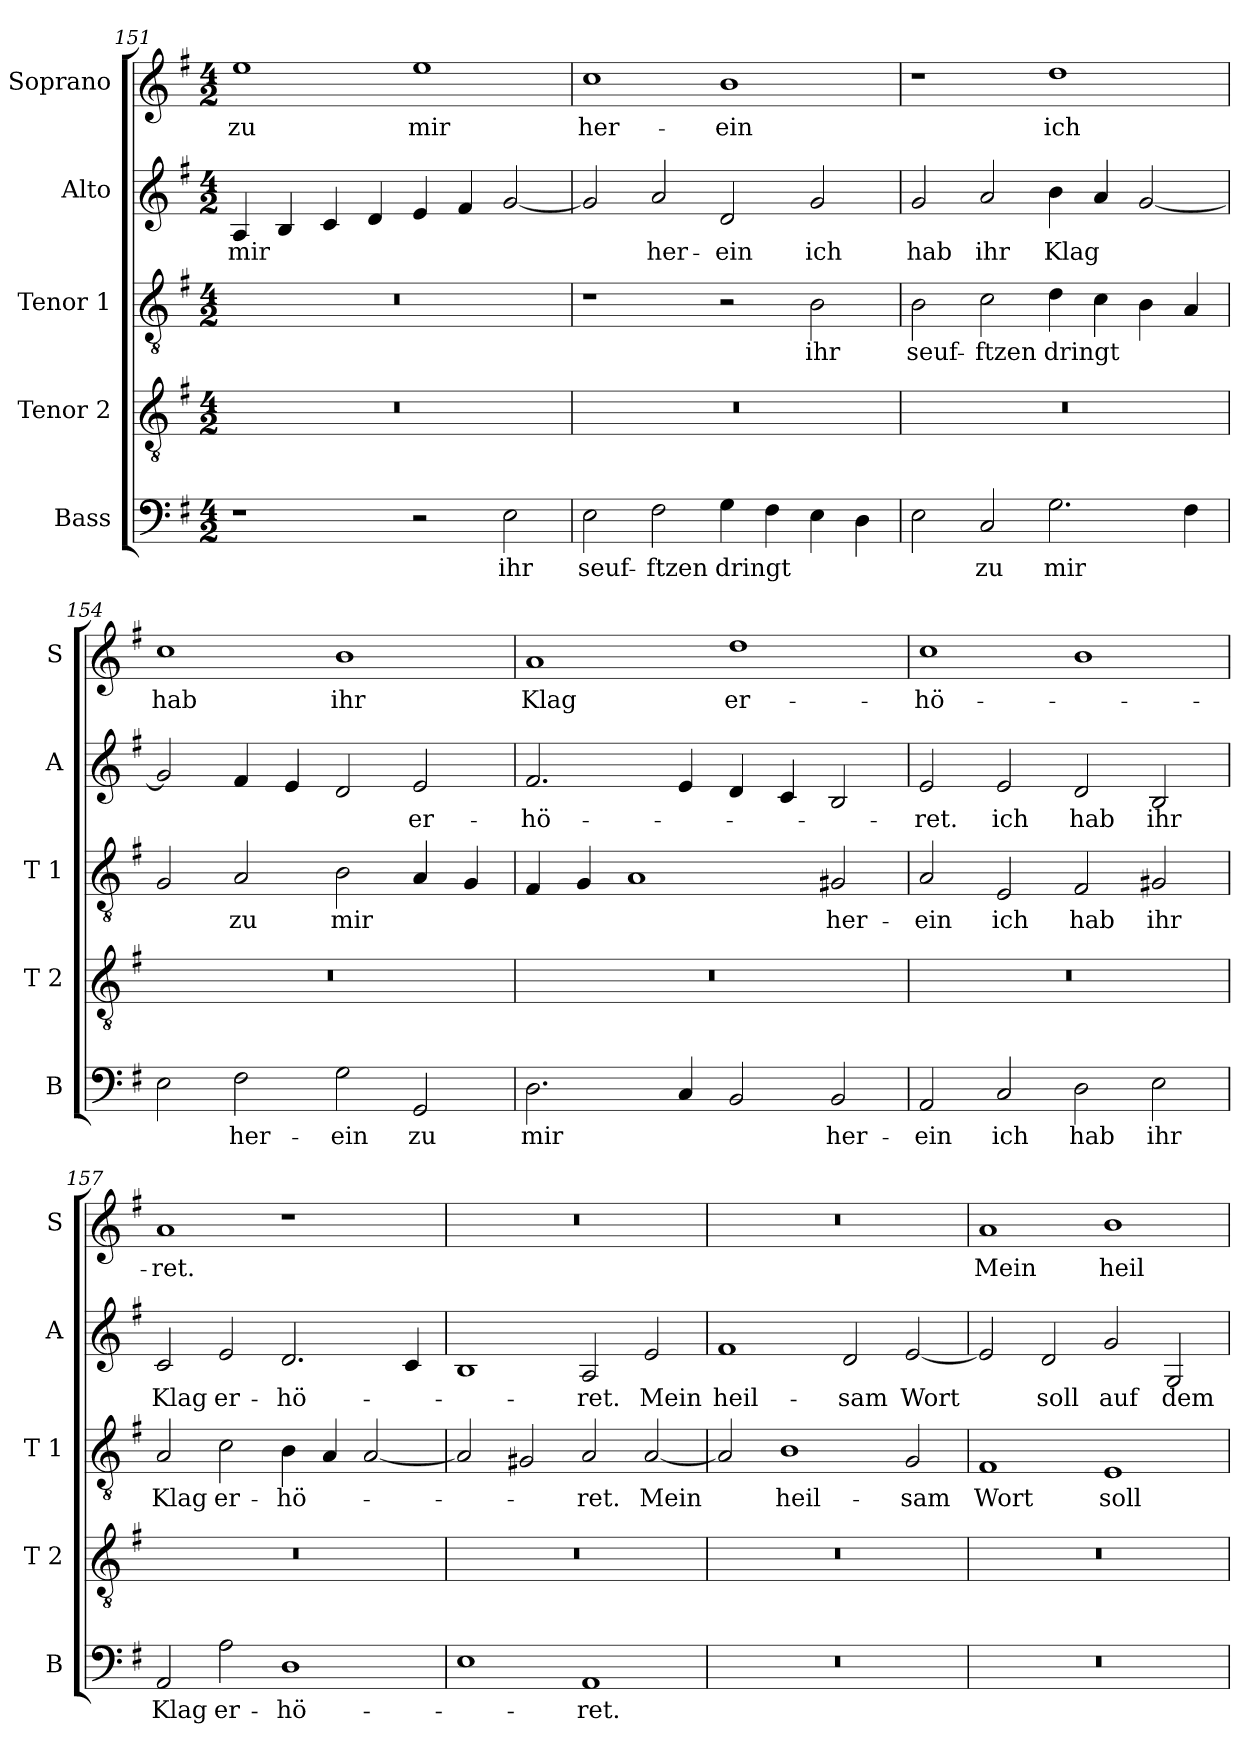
**kern	**text	**kern	**kern	**text	**kern	**text	**kern	**text
*part5	*part5	*part4	*part3	*part3	*part2	*part2	*part1	*part1
*staff5	*staff5	*staff4	*staff3	*staff3	*staff2	*staff2	*staff1	*staff1
*I"Bass	*	*I"Tenor 2	*I"Tenor 1	*	*I"Alto	*	*I"Soprano	*
*I'B	*	*I'T 2	*I'T 1	*	*I'A	*	*I'S	*
*clefF4	*	*clefGv2	*clefGv2	*	*clefG2	*	*clefG2	*
*k[f#]	*	*k[f#]	*k[f#]	*	*k[f#]	*	*k[f#]	*
*G:	*	*G:	*G:	*	*G:	*	*G:	*
*M4/2	*	*M4/2	*M4/2	*	*M4/2	*	*M4/2	*
=151	=151	=151	=151	=151	=151	=151	=151	=151
!	!	!	!	!	!	!LO:LY:b	!	!LO:LY:b
1r	.	0r	0r	.	4A/	mir	1ee	zu
.	.	.	.	.	4B/	.	.	.
.	.	.	.	.	4c/	.	.	.
.	.	.	.	.	4d/	.	.	.
!	!	!	!	!	!	!	!	!LO:LY:b
2r	.	.	.	.	4e/	.	1ee	mir
.	.	.	.	.	4f#/	.	.	.
!	!LO:LY:b	!	!	!	!	!	!	!
2E\	ihr	.	.	.	[2g/	.	.	.
=152	=152	=152	=152	=152	=152	=152	=152	=152
!	!LO:LY:b	!	!	!	!	!	!	!LO:LY:b
2E\	seuf-	0r	1r	.	2g/]	.	1cc	her-
!	!LO:LY:b	!	!	!	!	!LO:LY:b	!	!
2F#\	-ftzen	.	.	.	2a/	her-	.	.
!	!LO:LY:b	!	!	!	!	!LO:LY:b	!	!LO:LY:b
4G\	dringt	.	2r	.	2d/	-ein	1b	-ein
4F#\	.	.	.	.	.	.	.	.
!	!	!	!	!LO:LY:b	!	!LO:LY:b	!	!
4E\	.	.	2B\	ihr	2g/	ich	.	.
4D\	.	.	.	.	.	.	.	.
!!LO:LB:g=z
=153	=153	=153	=153	=153	=153	=153	=153	=153
!	!	!	!	!LO:LY:b	!	!LO:LY:b	!	!
2E\	.	0r	2B\	seuf-	2g/	hab	1r	.
!	!LO:LY:b	!	!	!LO:LY:b	!	!LO:LY:b	!	!
2C/	zu	.	2c\	-ftzen	2a/	ihr	.	.
!	!LO:LY:b	!	!	!LO:LY:b	!	!LO:LY:b	!	!LO:LY:b
2.G\	mir	.	4d\	dringt	4b\	Klag	1dd	ich
.	.	.	4c\	.	4a/	.	.	.
.	.	.	4B\	.	[2g/	.	.	.
4F#\	.	.	4A/	.	.	.	.	.
=154	=154	=154	=154	=154	=154	=154	=154	=154
!	!	!	!	!	!	!	!	!LO:LY:b
2E\	.	0r	2G/	.	2g/]	.	1cc	hab
!	!LO:LY:b	!	!	!LO:LY:b	!	!	!	!
2F#\	her-	.	2A/	zu	4f#/	.	.	.
.	.	.	.	.	4e/	.	.	.
!	!LO:LY:b	!	!	!LO:LY:b	!	!	!	!LO:LY:b
2G\	-ein	.	2B\	mir	2d/	.	1b	ihr
!	!LO:LY:b	!	!	!	!	!LO:LY:b	!	!
2GG/	zu	.	4A/	.	2e/	er-	.	.
.	.	.	4G/	.	.	.	.	.
=155	=155	=155	=155	=155	=155	=155	=155	=155
!	!LO:LY:b	!	!	!	!	!LO:LY:b	!	!LO:LY:b
2.D\	mir	0r	4F#/	.	2.f#/	-hö-	1a	Klag
.	.	.	4G/	.	.	.	.	.
.	.	.	1A	.	.	.	.	.
4C/	.	.	.	.	4e/	.	.	.
!	!	!	!	!	!	!	!	!LO:LY:b
2BB/	.	.	.	.	4d/	.	1dd	er-
.	.	.	.	.	4c/	.	.	.
!	!LO:LY:b	!	!	!LO:LY:b	!	!	!	!
2BB/	her-	.	2G#X/	her-	2B/	.	.	.
=156	=156	=156	=156	=156	=156	=156	=156	=156
!	!LO:LY:b	!	!	!LO:LY:b	!	!LO:LY:b	!	!LO:LY:b
2AA/	-ein	0r	2A/	-ein	2e/	-ret.	1cc	-hö-
!	!LO:LY:b	!	!	!LO:LY:b	!	!LO:LY:b	!	!
2C/	ich	.	2E/	ich	2e/	ich	.	.
!	!LO:LY:b	!	!	!LO:LY:b	!	!LO:LY:b	!	!
2D\	hab	.	2F#/	hab	2d/	hab	1b	.
!	!LO:LY:b	!	!	!LO:LY:b	!	!LO:LY:b	!	!
2E\	ihr	.	2G#X/	ihr	2B/	ihr	.	.
!!LO:LB:g=z
=157	=157	=157	=157	=157	=157	=157	=157	=157
!	!LO:LY:b	!	!	!LO:LY:b	!	!LO:LY:b	!	!LO:LY:b
2AA/	Klag	0r	2A/	Klag	2c/	Klag	1a	-ret.
!	!LO:LY:b	!	!	!LO:LY:b	!	!LO:LY:b	!	!
2A\	er-	.	2c\	er-	2e/	er-	.	.
!	!LO:LY:b	!	!	!LO:LY:b	!	!LO:LY:b	!	!
1D	-hö-	.	4B\	-hö-	2.d/	-hö-	1r	.
.	.	.	4A/	.	.	.	.	.
.	.	.	[2A/	.	.	.	.	.
.	.	.	.	.	4c/	.	.	.
=158	=158	=158	=158	=158	=158	=158	=158	=158
1E	.	0r	2A/]	.	1B	.	0r	.
.	.	.	2G#X/	.	.	.	.	.
!	!LO:LY:b	!	!	!LO:LY:b	!	!LO:LY:b	!	!
1AA	-ret.	.	2A/	-ret.	2A/	-ret.	.	.
!	!	!	!	!LO:LY:b	!	!LO:LY:b	!	!
.	.	.	[2A/	Mein	2e/	Mein	.	.
=159	=159	=159	=159	=159	=159	=159	=159	=159
!	!	!	!	!	!	!LO:LY:b	!	!
0r	.	0r	2A/]	.	1f#	heil-	0r	.
!	!	!	!	!LO:LY:b	!	!	!	!
.	.	.	1B	heil-	.	.	.	.
!	!	!	!	!	!	!LO:LY:b	!	!
.	.	.	.	.	2d/	-sam	.	.
!	!	!	!	!LO:LY:b	!	!LO:LY:b	!	!
.	.	.	2G/	-sam	[2e/	Wort	.	.
=160	=160	=160	=160	=160	=160	=160	=160	=160
!	!	!	!	!LO:LY:b	!	!	!	!LO:LY:b
0r	.	0r	1F#	Wort	2e/]	.	1a	Mein
!	!	!	!	!	!	!LO:LY:b	!	!
.	.	.	.	.	2d/	soll	.	.
!	!	!	!	!LO:LY:b	!	!LO:LY:b	!	!LO:LY:b
.	.	.	1E	soll	2g/	auf	1b	heil-
!	!	!	!	!	!	!LO:LY:b	!	!
.	.	.	.	.	2G/	dem	.	.
=	=	=	=	=	=	=	=	=
*-	*-	*-	*-	*-	*-	*-	*-	*-
